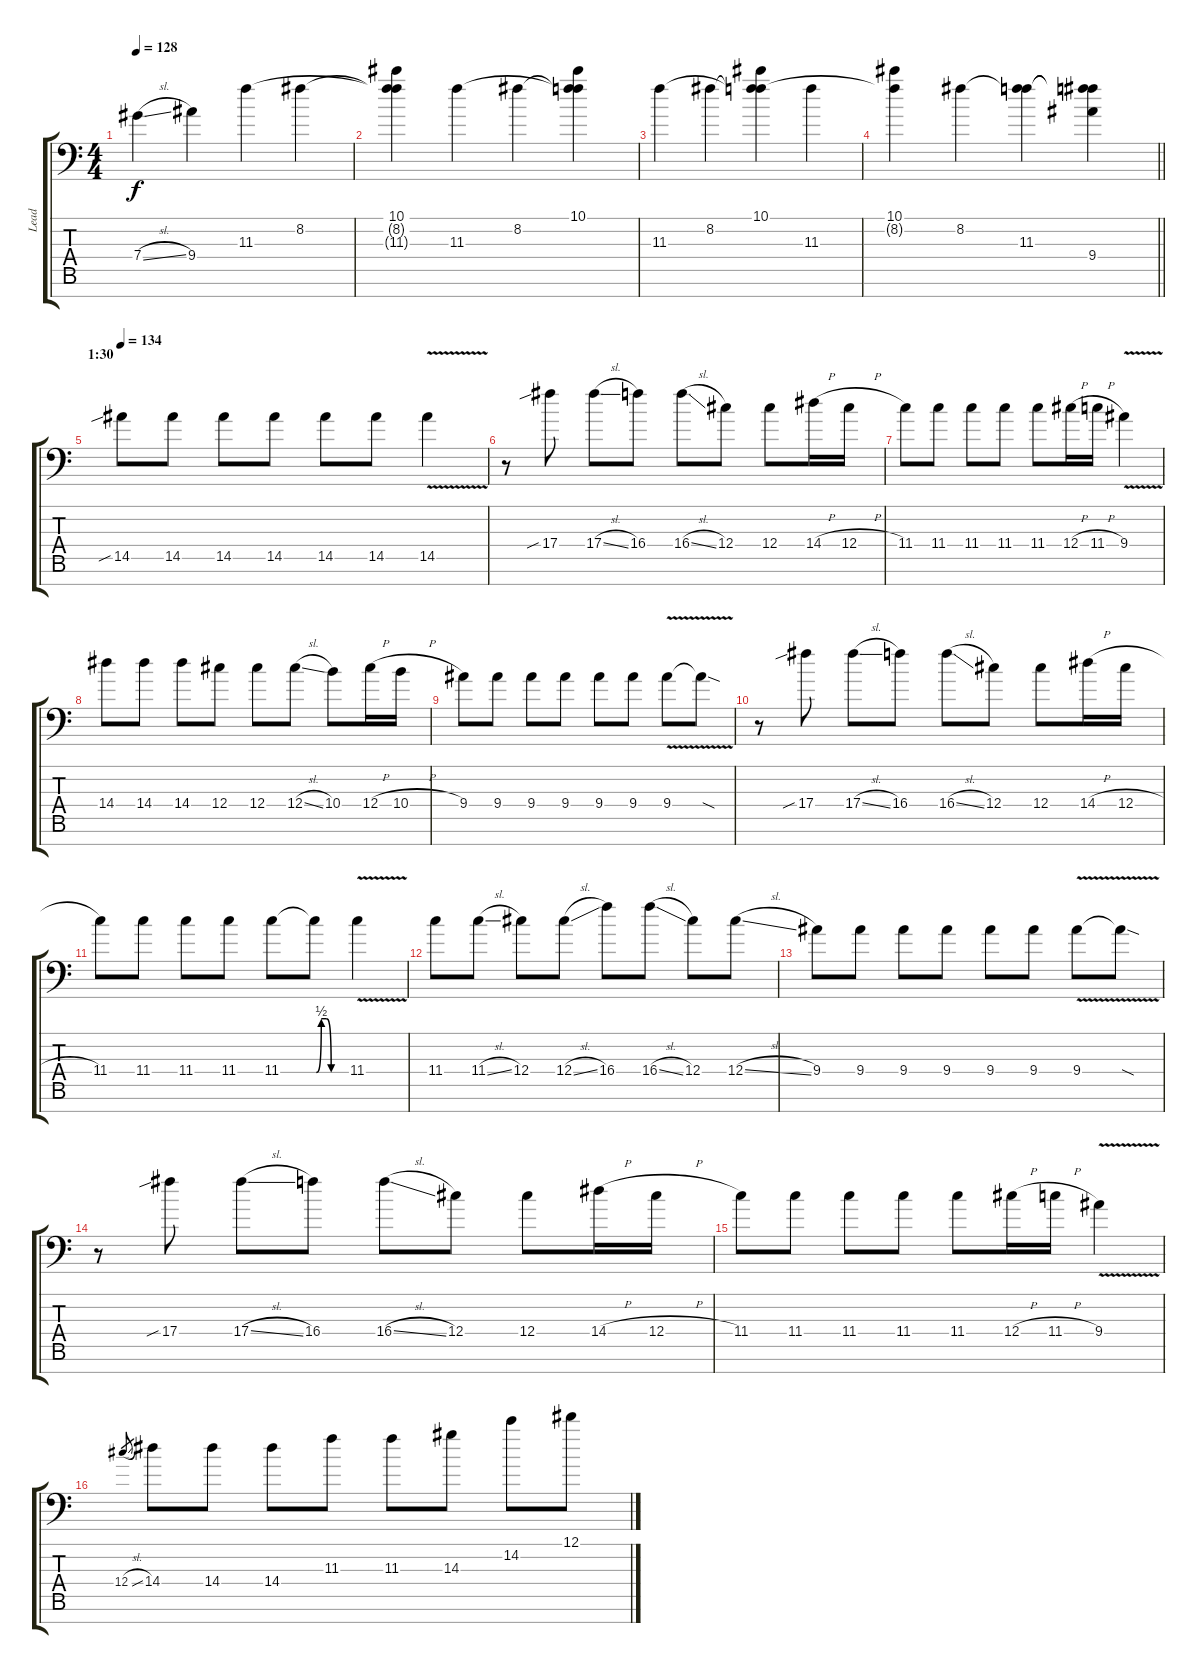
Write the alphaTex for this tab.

\track ("Lead" "Lead") {instrument distortionguitar}
\staff {score tabs}
\tuning (Eb4 Bb3 Gb3 Db3 Ab2 Eb2 Ab1) {hide}
\ts (4 4)
\tempo 128
\clef f4
\ks c
7.4{sl}.4{dy f} 9.4.4 11.3.4 8.2.4 |
(10.1 8.2{t} 11.3{t}).4 11.3.4 8.2.4 (10.1 8.2{t} 11.3{t}).4 |
11.3.4 8.2.4 (10.1 8.2{t} 11.3{t}).4 11.3.4 |
\barLineRight lightlight
(10.1 8.2{t}).4 8.2.4 (8.2{t} 11.3).4 (8.2{t} 11.3{t} 9.4).4 |
\section ("" "1:30")
\tempo 134
14.5{sib}.8{volume 16} 14.5.8 14.5.8 14.5.8 14.5.8 14.5.8 14.5{v}.4 |
r.8 17.4{sib}.8 17.4{sl}.8 16.4.8 16.4{sl}.8 12.4.8 12.4.8 14.4{h}.16 12.4{h}.16 |
11.4.8 11.4.8 11.4.8 11.4.8 11.4.8 12.4{h}.16 11.4{h}.16 9.4{v}.4 |
14.4.8 14.4.8 14.4.8 12.4.8 12.4.8 12.4{sl}.8 10.4.8 12.4{h}.16 10.4{h}.16 |
9.4.8 9.4.8 9.4.8 9.4.8 9.4.8 9.4.8 9.4{v}.8 9.4{sod t}.8 |
r.8 17.4{sib}.8 17.4{sl}.8 16.4.8 16.4{sl}.8 12.4.8 12.4.8 14.4{h}.16 12.4{h}.16 |
11.4.8 11.4.8 11.4.8 11.4.8 11.4.8 11.4{be (custom 0 0 10 2 20 2 30 0 60 0) t}.8 11.4{v}.4 |
11.4.8 11.4{sl}.8 12.4.8 12.4{sl}.8 16.4.8 16.4{sl}.8 12.4.8 12.4{sl}.8 |
9.4.8 9.4.8 9.4.8 9.4.8 9.4.8 9.4.8 9.4{v}.8 9.4{sod t}.8 |
r.8 17.4{sib}.8 17.4{sl}.8 16.4.8 16.4{sl}.8 12.4.8 12.4.8 14.4{h}.16 12.4{h}.16 |
11.4.8 11.4.8 11.4.8 11.4.8 11.4.8 12.4{h}.16 11.4{h}.16 9.4{v}.4 |
12.4{sl}.8{gr} 14.4.8 14.4.8 14.4.8 11.3.8 11.3.8 14.3.8 14.2.8 12.1.8
